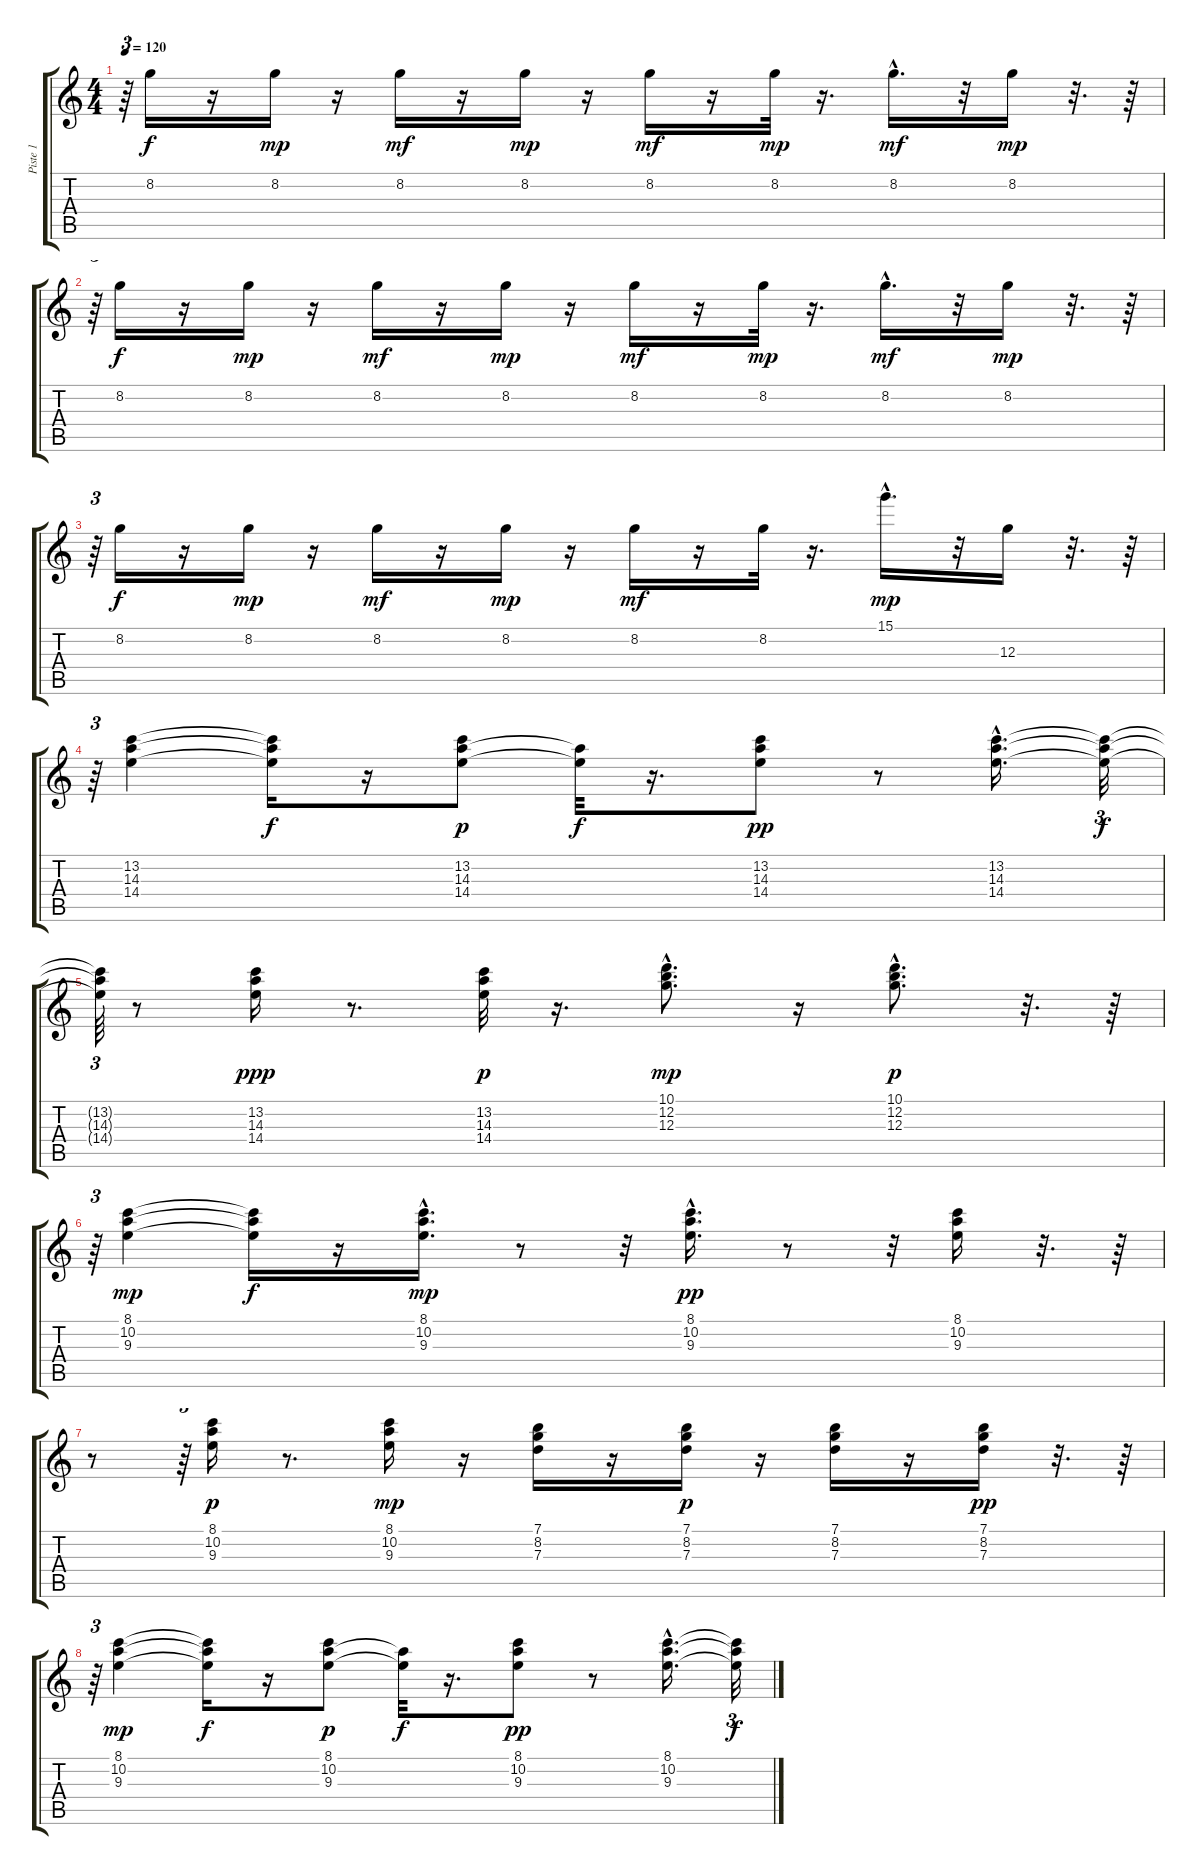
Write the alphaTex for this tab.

\track ("Piste 1" "Piste 1") {instrument electricbassfinger}
\staff {score tabs}
\tuning (E4 B3 G3 D3 A2 E2) {hide}
\ts (4 4)
\tempo 120
\clef g2
\ks c
r.64{tu (3 2) dy mp} 8.2.16{dy f} r.16 8.2.16{dy mp} r.16 8.2.16{dy mf} r.16 8.2.16{dy mp} r.16 8.2.16{dy mf} r.16 8.2.32{dy mp} r.16{d} 8.2{hac}.16{d dy mf} r.32 8.2.16{dy mp} r.32{d} r.64 |
r.64{tu (3 2)} 8.2.16{dy f} r.16 8.2.16{dy mp} r.16 8.2.16{dy mf} r.16 8.2.16{dy mp} r.16 8.2.16{dy mf} r.16 8.2.32{dy mp} r.16{d} 8.2{hac}.16{d dy mf} r.32 8.2.16{dy mp} r.32{d} r.64 |
r.64{tu (3 2)} 8.2.16{dy f} r.16 8.2.16{dy mp} r.16 8.2.16{dy mf} r.16 8.2.16{dy mp} r.16 8.2.16{dy mf} r.16 8.2.32 r.16{d} 15.1{hac}.16{d dy mp} r.32 12.3.16 r.32{d} r.64 |
r.64{tu (3 2)} (13.2 14.3 14.4).4 (13.2{t} 14.3{t} 14.4{t}).16{dy f} r.16 (13.2 14.3 14.4).8{dy p} (14.3{t} 14.4{t}).32{dy f} r.16{d} (13.2 14.3 14.4).8{dy pp} r.8 (13.2{hac} 14.3{hac} 14.4{hac}).16{d} (13.2{t} 14.3{t} 14.4{t}).32{tu (3 2) dy f} |
(13.2{t} 14.3{t} 14.4{t}).64{tu (3 2)} r.8 (13.2 14.3 14.4).16{dy ppp} r.8{d} (13.2 14.3 14.4).32{dy p} r.16{d} (10.1{hac} 12.2{hac} 12.3{hac}).8{d dy mp} r.16 (10.1{hac} 12.2{hac} 12.3{hac}).8{d dy p} r.32{d} r.64 |
r.64{tu (3 2)} (8.1 10.2 9.3).4{dy mp} (8.1{t} 10.2{t} 9.3{t}).16{dy f} r.16 (8.1{hac} 10.2{hac} 9.3{hac}).16{d dy mp} r.8 r.32 (8.1{hac} 10.2{hac} 9.3{hac}).16{d dy pp} r.8 r.32 (8.1 10.2 9.3).16 r.32{d} r.64 |
r.8 r.64{tu (3 2)} (8.1 10.2 9.3).16{dy p} r.8{d} (8.1 10.2 9.3).16{dy mp} r.16 (7.1 8.2 7.3).16 r.16 (7.1 8.2 7.3).16{dy p} r.16 (7.1 8.2 7.3).16 r.16 (7.1 8.2 7.3).16{dy pp} r.32{d} r.64 |
r.64{tu (3 2)} (8.1 10.2 9.3).4{dy mp} (8.1{t} 10.2{t} 9.3{t}).16{dy f} r.16 (8.1 10.2 9.3).8{dy p} (10.2{t} 9.3{t}).32{dy f} r.16{d} (8.1 10.2 9.3).8{dy pp} r.8 (8.1{hac} 10.2{hac} 9.3{hac}).16{d} (8.1{t} 10.2{t} 9.3{t}).32{tu (3 2) dy f}
